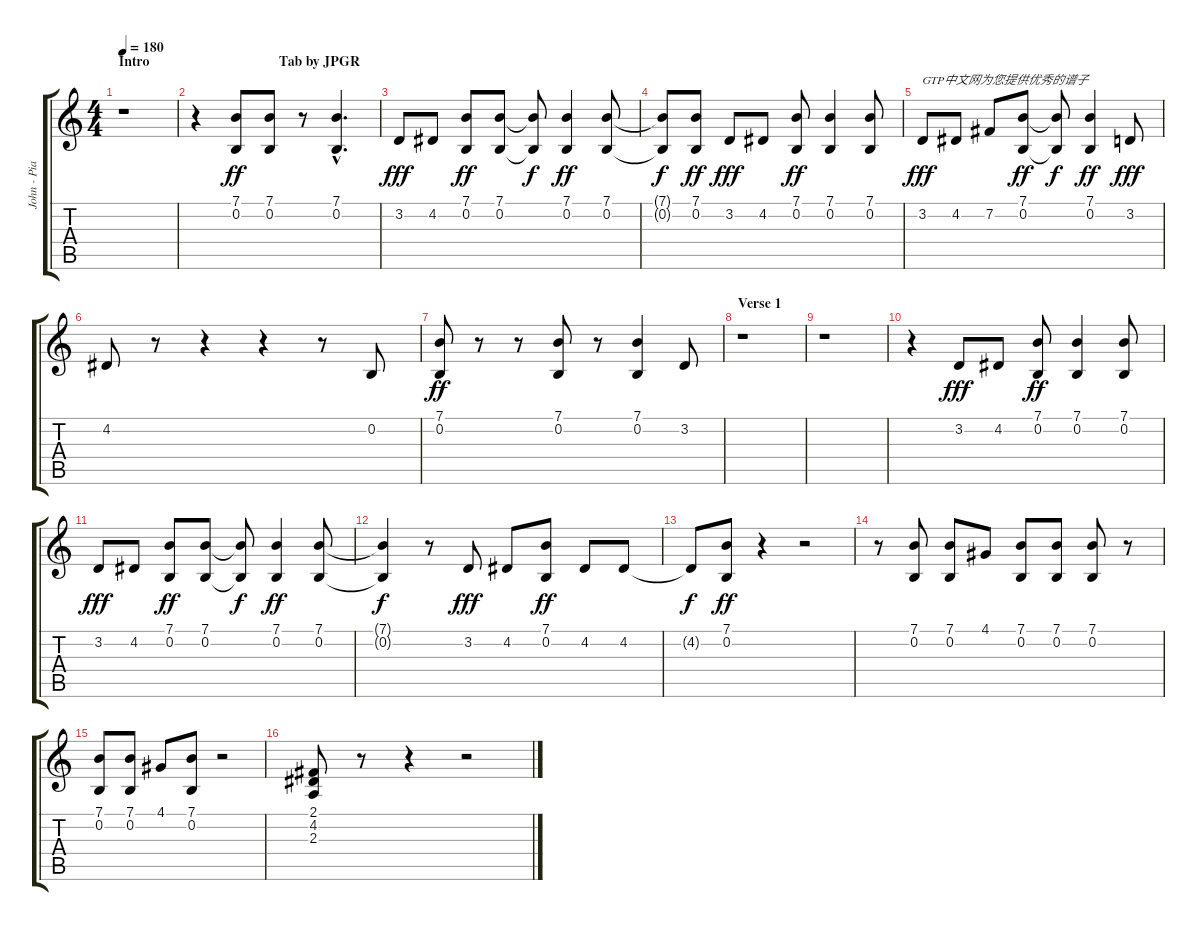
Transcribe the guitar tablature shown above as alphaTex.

\track ("John - Piano" "John - Pia") {instrument electricgrandpiano}
\staff {score tabs}
\tuning (E4 B3 G3 D3 A2 E2) {hide}
\ts (4 4)
\section ("" "Intro                                     Tab by JPGR")
\tempo 180
\clef g2
\ks c
r.1{dy ff instrument electricgrandpiano} |
r.4 (7.1 0.2).8 (7.1 0.2).8 r.8 (7.1{hac} 0.2{hac}).4{d} |
3.2.8{dy fff} 4.2.8 (7.1 0.2).8{dy ff} (7.1 0.2).8 (7.1{t} 0.2{t}).8{dy f} (7.1 0.2).4{dy ff} (7.1 0.2).8 |
(7.1{t} 0.2{t}).8{dy f} (7.1 0.2).8{dy ff} 3.2.8{dy fff} 4.2.8 (7.1 0.2).8{dy ff} (7.1 0.2).4 (7.1 0.2).8 |
3.2.8{txt "GTP中文网为您提供优秀的谱子" dy fff} 4.2.8 7.2.8 (7.1 0.2).8{dy ff} (7.1{t} 0.2{t}).8{dy f} (7.1 0.2).4{dy ff} 3.2.8{dy fff} |
4.2.8 r.8 r.4 r.4 r.8 0.2.8 |
(7.1 0.2).8{dy ff} r.8 r.8 (7.1 0.2).8 r.8 (7.1 0.2).4 3.2.8 |
\section ("" "Verse 1")
r.1 |
r.1 |
r.4 3.2.8{dy fff} 4.2.8 (7.1 0.2).8{dy ff} (7.1 0.2).4 (7.1 0.2).8 |
3.2.8{dy fff} 4.2.8 (7.1 0.2).8{dy ff} (7.1 0.2).8 (7.1{t} 0.2{t}).8{dy f} (7.1 0.2).4{dy ff} (7.1 0.2).8 |
(7.1{t} 0.2{t}).4{dy f} r.8 3.2.8{dy fff} 4.2.8 (7.1 0.2).8{dy ff} 4.2.8 4.2.8 |
4.2{t}.8{dy f} (7.1 0.2).8{dy ff} r.4 r.2 |
r.8 (7.1 0.2).8 (7.1 0.2).8 4.1.8 (7.1 0.2).8 (7.1 0.2).8 (7.1 0.2).8 r.8 |
(7.1 0.2).8 (7.1 0.2).8 4.1.8 (7.1 0.2).8 r.2 |
(2.1 4.2 2.3).8{volume 15} r.8 r.4 r.2
